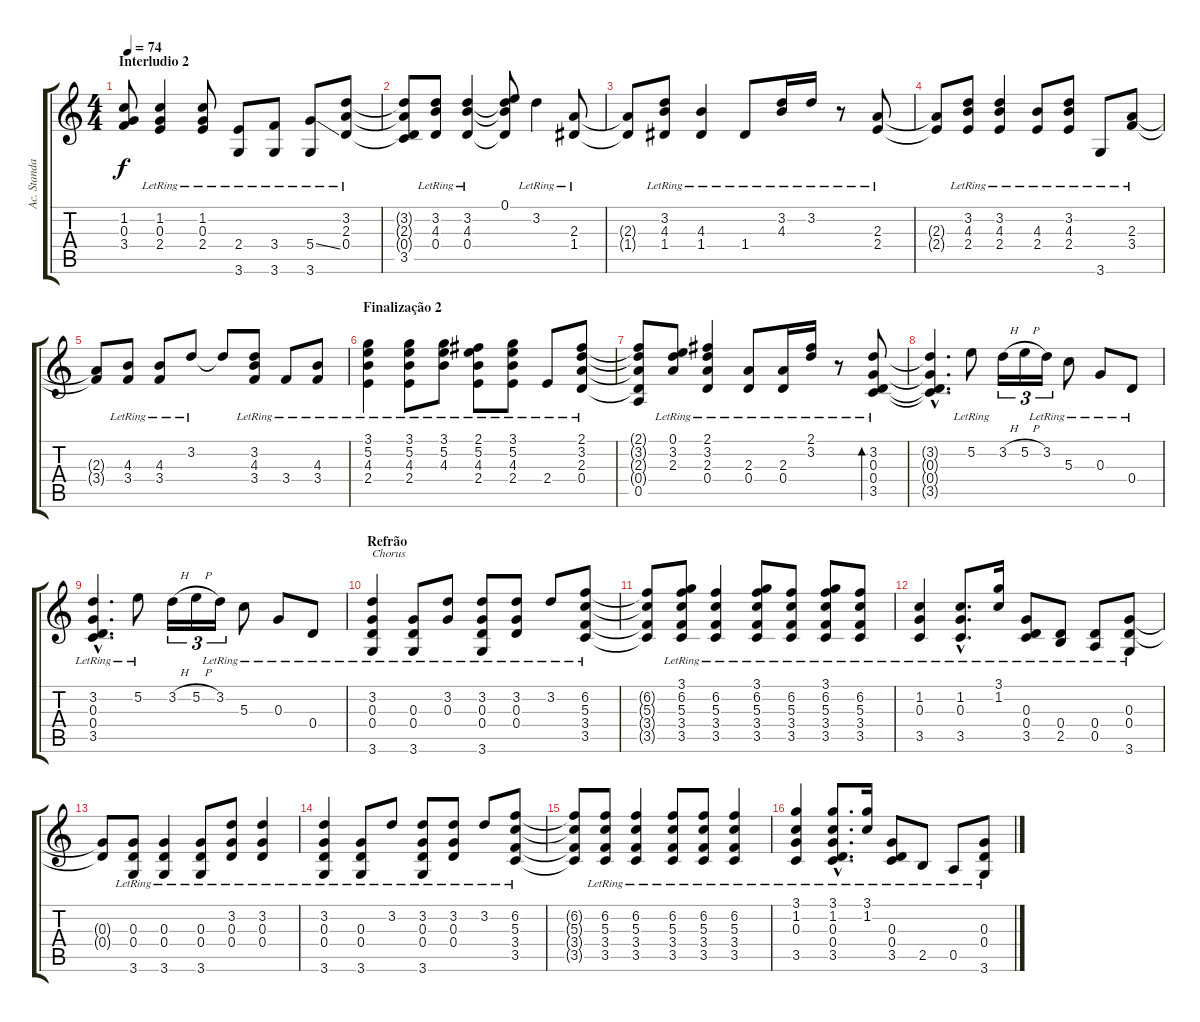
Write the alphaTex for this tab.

\track ("Ac. Standart" "Ac. Standa") {instrument acousticguitarsteel}
\staff {score tabs}
\tuning (E4 B3 G3 D3 A2 E2) {hide}
\ts (4 4)
\section ("" "Interludio 2")
\tempo 74
\clef g2
\ks c
(1.2{t} 0.3{t} 3.4{t}).8{dy f} (1.2{lr} 0.3{lr} 2.4{lr}).4 (1.2{lr} 0.3{lr} 2.4{lr}).8 (2.4{lr} 3.6{lr}).8 (3.4{lr} 3.6{lr}).8 (5.4{ss} 3.6{lr}).8 (3.2{lr} 2.3{lr} 0.4{lr}).8 |
(3.2{t} 2.3{t} 0.4{t} 3.5{t}).8 (3.2{lr} 4.3{lr} 0.4{lr}).8 (3.2{lr} 4.3{lr} 0.4{lr}).4 (0.1 3.2{t} 4.3{t} 0.4{t}).8 3.2{lr}.4 (2.3{lr} 1.4{lr}).8 |
(2.3{t} 1.4{t}).8 (3.2{lr} 4.3{lr} 1.4{lr}).8 (4.3{lr} 1.4{lr}).4 1.4{lr}.8 (3.2{lr} 4.3{lr}).16 3.2{lr}.16 r.8 (2.3{lr} 2.4{lr}).8 |
(2.3{t} 2.4{t}).8 (3.2{lr} 4.3{lr} 2.4{lr}).8 (3.2{lr} 4.3{lr} 2.4{lr}).4 (4.3{lr} 2.4{lr}).8 (3.2{lr} 4.3{lr} 2.4{lr}).8 3.6{lr}.8 (2.3{lr} 3.4{lr}).8 |
(2.3{t} 3.4{t}).8 (4.3{lr} 3.4{lr}).8 (4.3{lr} 3.4{lr}).8 3.2{lr}.8 3.2{t}.8 (3.2{lr} 4.3{lr} 3.4{lr}).8 3.4{lr}.8 (4.3{lr} 3.4{lr}).8 |
\section ("" "Finalização 2")
(3.1{lr} 5.2{lr} 4.3{lr} 2.4{lr}).4 (3.1{lr} 5.2{lr} 4.3{lr} 2.4{lr}).8 (3.1{lr} 5.2{lr} 4.3{lr}).8 (2.1{lr} 5.2{lr} 4.3{lr} 2.4{lr}).8 (3.1{lr} 5.2{lr} 4.3{lr} 2.4{lr}).8 2.4{lr}.8 (2.1{lr} 3.2{lr} 2.3{lr} 0.4{lr}).8 |
(2.1{t} 3.2{t} 2.3{t} 0.4{t} 0.5).8 (0.1{lr} 3.2{lr} 2.3{lr}).8 (2.1{lr} 3.2{lr} 2.3{lr} 0.4{lr}).4 (2.3{lr} 0.4{lr}).8 (2.3{lr} 0.4{lr}).16 (2.1{lr} 3.2{lr}).16 r.8 (3.2{lr} 0.3{lr} 0.4{lr} 3.5{lr}).8{bd 240} |
(3.2{hac t} 0.3{hac t} 0.4{hac t} 3.5{hac t}).4{d} 5.2{lr}.8 3.2{h}.16{tu (3 2)} 5.2{h}.16{tu (3 2)} 3.2{lr}.16{tu (3 2)} 5.3{lr}.8 0.3{lr}.8 0.4{lr}.8 |
(3.2{hac lr} 0.3{hac lr} 0.4{hac lr} 3.5{hac lr}).4{d} 5.2{lr}.8 3.2{h}.16{tu (3 2)} 5.2{h}.16{tu (3 2)} 3.2{lr}.16{tu (3 2)} 5.3{lr}.8 0.3{lr}.8 0.4{lr}.8 |
\section ("" "Refrão")
(3.2{lr} 0.3{lr} 0.4{lr} 3.6{lr}).4{txt "Chorus"} (0.3{lr} 0.4{lr} 3.6{lr}).8 (3.2{lr} 0.3{lr}).8 (3.2{lr} 0.3{lr} 0.4{lr} 3.6{lr}).8 (3.2{lr} 0.3{lr} 0.4{lr}).8 3.2{lr}.8 (6.2{lr} 5.3{lr} 3.4{lr} 3.5{lr}).8 |
(6.2{t} 5.3{t} 3.4{t} 3.5{t}).8 (3.1{lr} 6.2{lr} 5.3{lr} 3.4{lr} 3.5{lr}).8 (6.2{lr} 5.3{lr} 3.4{lr} 3.5{lr}).4 (3.1{lr} 6.2{lr} 5.3{lr} 3.4{lr} 3.5{lr}).8 (6.2{lr} 5.3{lr} 3.4{lr} 3.5{lr}).8 (3.1{lr} 6.2{lr} 5.3{lr} 3.4{lr} 3.5{lr}).8 (6.2{lr} 5.3{lr} 3.4{lr} 3.5{lr}).8 |
(1.2{lr} 0.3{lr} 3.5{lr}).4 (1.2{hac lr} 0.3{hac lr} 3.5{hac lr}).8{d} (3.1{lr} 1.2{lr}).16 (0.3{lr} 0.4{lr} 3.5{lr}).8 (0.4{lr} 2.5{lr}).8 (0.4{lr} 0.5{lr}).8 (0.3{lr} 0.4{lr} 3.6{lr}).8 |
(0.3{t} 0.4{t}).8 (0.3{lr} 0.4{lr} 3.6{lr}).8 (0.3{lr} 0.4{lr} 3.6{lr}).4 (0.3{lr} 0.4{lr} 3.6{lr}).8 (3.2{lr} 0.3{lr} 0.4{lr}).8 (3.2{lr} 0.3{lr} 0.4{lr}).4 |
(3.2{lr} 0.3{lr} 0.4{lr} 3.6{lr}).4 (0.3{lr} 0.4{lr} 3.6{lr}).8 3.2{lr}.8 (3.2{lr} 0.3{lr} 0.4{lr} 3.6{lr}).8 (3.2{lr} 0.3{lr} 0.4{lr}).8 3.2{lr}.8 (6.2{lr} 5.3{lr} 3.4{lr} 3.5{lr}).8 |
(6.2{t} 5.3{t} 3.4{t} 3.5{t}).8 (6.2{lr} 5.3{lr} 3.4{lr} 3.5{lr}).8 (6.2{lr} 5.3{lr} 3.4{lr} 3.5{lr}).4 (6.2{lr} 5.3{lr} 3.4{lr} 3.5{lr}).8 (6.2{lr} 5.3{lr} 3.4{lr} 3.5{lr}).8 (6.2{lr} 5.3{lr} 3.4{lr} 3.5{lr}).4 |
(3.1{lr} 1.2{lr} 0.3{lr} 3.5{lr}).4 (3.1{hac lr} 1.2{hac lr} 0.3{hac lr} 0.4{hac lr} 3.5{hac lr}).8{d} (3.1{lr} 1.2{lr}).16 (0.3{lr} 0.4{lr} 3.5{lr}).8 2.5{lr}.8 0.5{lr}.8 (0.3{lr} 0.4{lr} 3.6{lr}).8
